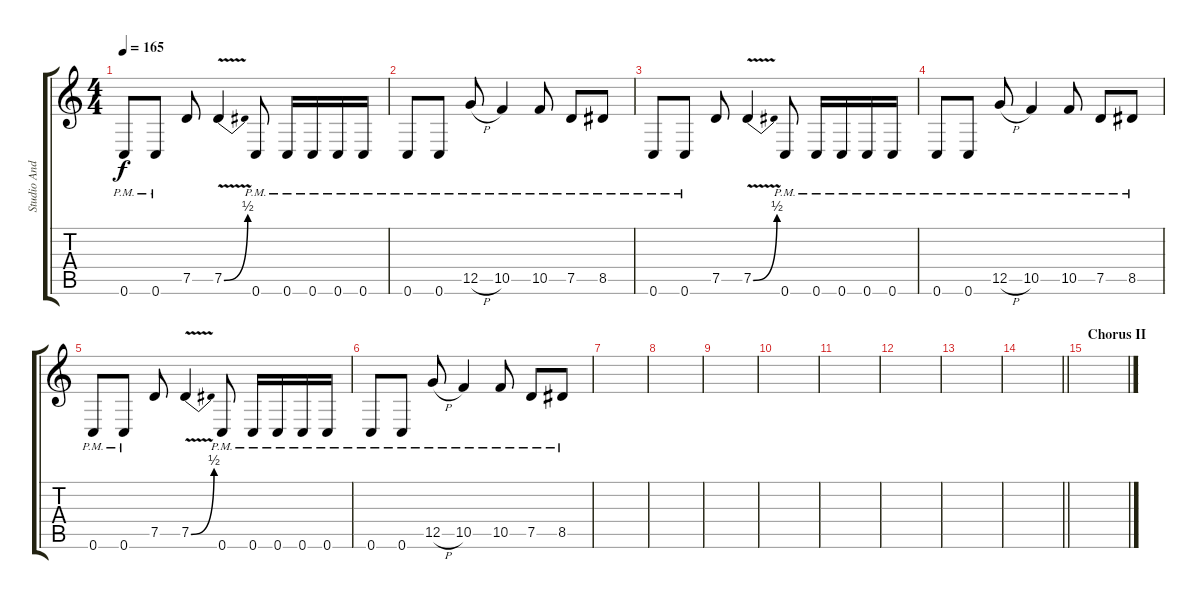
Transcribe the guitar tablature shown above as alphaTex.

\track ("Studio Andi" "Studio And") {instrument distortionguitar}
\staff {score tabs}
\tuning (D4 A3 F3 C3 G2 C2) {hide}
\ts (4 4)
\tempo 165
\clef g2
\ks c
0.6{pm}.8{dy f} 0.6{pm}.8 7.5.8 7.5{be (bend 0 0 60 2) v}.4 0.6{pm}.8 0.6{pm}.16 0.6{pm}.16 0.6{pm}.16 0.6{pm}.16 |
0.6{pm}.8 0.6{pm}.8 12.5{h pm}.8 10.5{pm}.4 10.5{pm}.8 7.5{pm}.8 8.5{pm}.8 |
0.6{pm}.8 0.6{pm}.8 7.5.8 7.5{be (bend 0 0 60 2) v}.4 0.6{pm}.8 0.6{pm}.16 0.6{pm}.16 0.6{pm}.16 0.6{pm}.16 |
0.6{pm}.8 0.6{pm}.8 12.5{h pm}.8 10.5{pm}.4 10.5{pm}.8 7.5{pm}.8 8.5{pm}.8 |
0.6{pm}.8 0.6{pm}.8 7.5.8 7.5{be (bend 0 0 60 2) v}.4 0.6{pm}.8 0.6{pm}.16 0.6{pm}.16 0.6{pm}.16 0.6{pm}.16 |
0.6{pm}.8 0.6{pm}.8 12.5{h pm}.8 10.5{pm}.4 10.5{pm}.8 7.5{pm}.8 8.5{pm}.8 |
|
|
|
|
|
|
|
\barLineRight lightlight
|
\section ("" "Chorus II")
